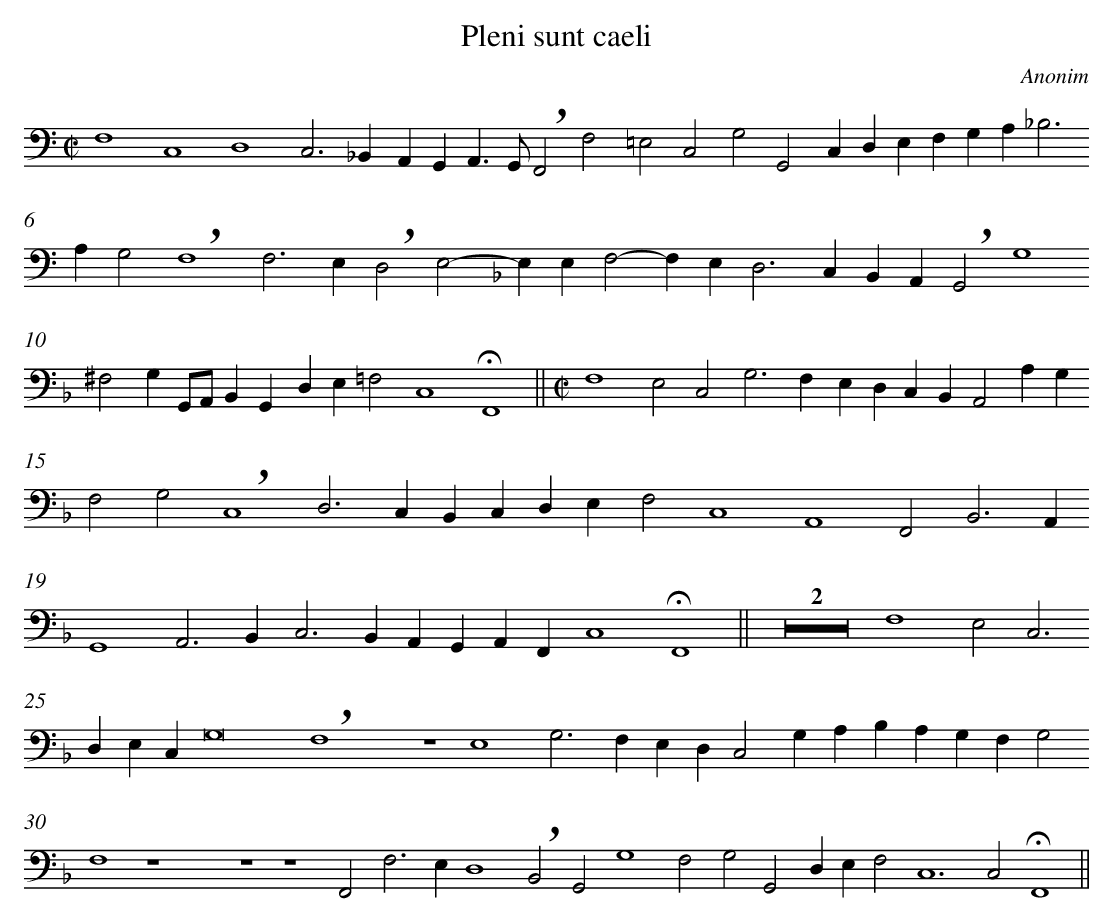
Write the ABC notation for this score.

X:1
T: Pleni sunt caeli
C: Anonim
L: 1/4
M: C|
K: C clef=bass
F,4C,4 [|]
D,4C,3_B,, [|]
A,,G,,A,,>G,,!breath!F,,2F,2 [|]
=E,2C,2G,2G,,2 [|]
C,D,E,F,G,A,_B,3 [|]
A,G,2!breath!F,4 [|]
F,2>E,2!breath!D,2E,2- [|]
 [K:F] E,E,F,2-F,E,D,3 [|]
C,B,,A,,!breath!G,,2G,4 [|]
^F,2G,G,,/A,,/B,,G,, [|]
D,E,=F,2C,4 [|]
!fermata!F,,4 ||
[M:C|]F,4 [I:setbarnb 13][|]
E,2C,2G,3F, [|]
E,D,C,B,,A,,2A,G, [|]
F,2G,2!breath!C,4 [|]
D,2>C,2B,,C,D,E, [|]
F,2C,4A,,4 [|]
F,,2B,,3A,, [|]
G,,4A,,3B,, [|]
C,2>B,,2A,,G,,A,,F,, [|]
C,4!fermata!F,,4 ||
Z2 [|]
F,4E,2C,3 [|]
D,E,C,G,8 [|]
!breath!F,4 [|]
z4E,4 [|]
G,2>F,2E,D,C,2 [|]
G,A,B,A,G,F,G,2 [|]
F,4z4 [|]
z4z4 [|]
F,,2F,2>E,2D,4 [|]
!breath!B,,2G,,2G,4 [|]
F,2G,2G,,2 [|]
D,E,F,2C,6 [|]
C,2!fermata!F,,4 ||
